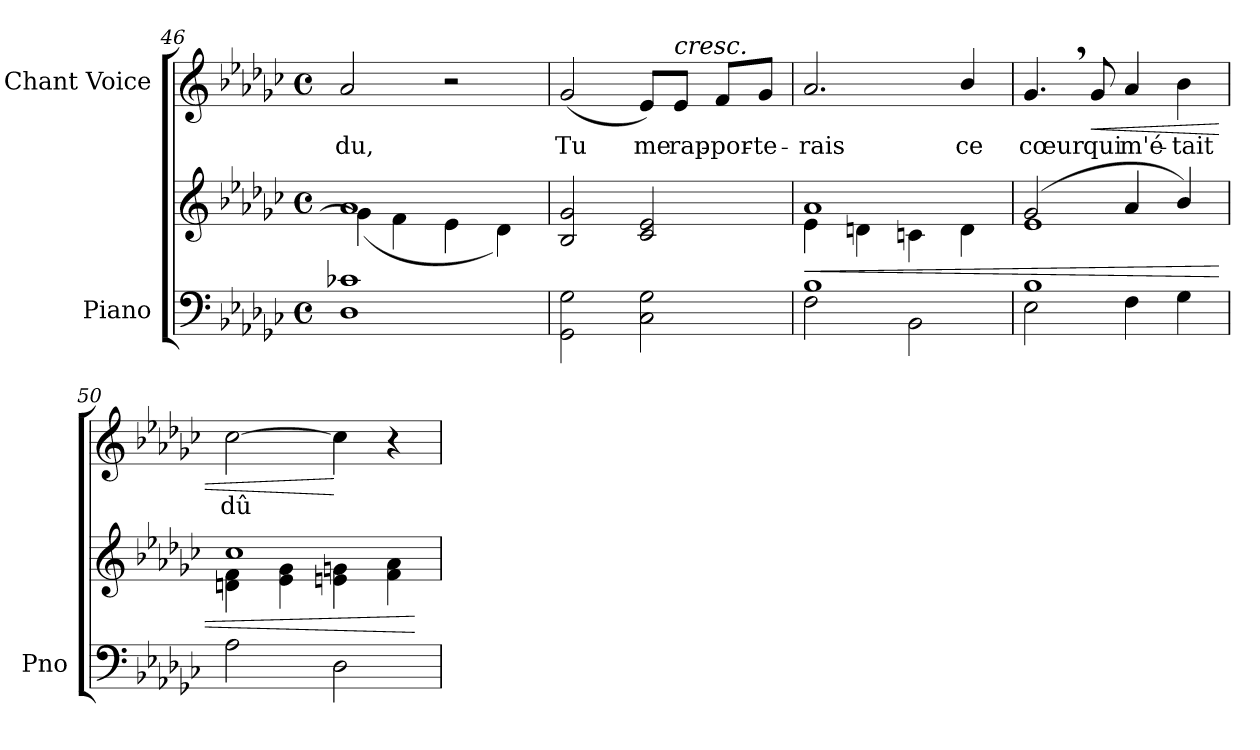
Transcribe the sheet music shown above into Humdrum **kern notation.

**kern	**kern	**dynam	**kern	**text	**dynam
*part2	*part2	*part2	*part1	*part1	*part1
*staff3	*staff2	*staff2/3	*staff1	*staff1	*staff1
*I"Piano	*	*	*I"Chant Voice	*	*
*I'Pno	*	*	*	*	*
*clefF4	*clefG2	*	*clefG2	*	*
*k[b-e-a-d-g-c-]	*k[b-e-a-d-g-c-]	*	*k[b-e-a-d-g-c-]	*	*
*M4/4	*M4/4	*	*M4/4	*	*
*met(c)	*met(c)	*	*met(c)	*	*
=46	=46	=46	=46	=46	=46
*	*^	*	*	*	*
!	!	!	!	!	!LO:LY:b	!
1D- 1c-X	1a-	(<4g-\]	.	2a-/	-du,	.
.	.	4f\	.	.	.	.
.	.	4e-\	.	2r	.	.
.	.	4d-\)	.	.	.	.
=47	=47	=47	=47	=47	=47	=47
!	!	!	!	!	!LO:LY:b	!
*	*v	*v	*	*	*	*
2GG-\ 2G-\	2B-/ 2g-/	.	(<2g-/	Tu	.
!	!	!	!	!LO:LY:b	!
2C-\ 2G-\	2c-/ 2e-/	.	8e-/L)	me	.
!	!	!	!LO:TX:a:i:t=cresc.	!	!
!	!	!	!	!LO:LY:b	!
.	.	.	8e-/J	rap-	.
!	!	!	!	!LO:LY:b	!
.	.	.	8f/L	-por-	.
!	!	!	!	!LO:LY:b	!
.	.	.	8g-/J	-te-	.
=48	=48	=48	=48	=48	=48
*^	*	*	*	*	*
!	!	!	!LO:HP:b	!	!LO:LY:b	!
*	*	*^	*	*	*	*
1B-	2F\	1a-	4e-\	<	2.a-/	-rais	.
.	.	.	4dn\	.	.	.	.
.	2BB-\	.	4cn\	.	.	.	.
!	!	!	!	!	!	!LO:LY:b	!
.	.	.	4d\	.	4b-/	ce	.
=49	=49	=49	=49	=49	=49	=49	=49
!	!	!	!	!	!	!LO:LY:b	!
1B-	2E-\	(>2g-/	1e-	.	4.g-,/	cœur	.
!	!	!	!	!	!	!LO:LY:b	!LO:HP:b
.	.	.	.	.	8g-/	qui	<
!	!	!	!	!	!	!LO:LY:b	!
.	4F\	4a-/	.	.	4a-/	m'é-	.
!	!	!	!	!	!	!LO:LY:b	!
.	4G-\	4b-/)	.	.	4b-\	-tait	.
!!LO:LB:g=z
=50	=50	=50	=50	=50	=50	=50	=50
!	!	!	!	!	!	!LO:LY:b	!
*v	*v	*	*	*	*	*	*
2A-\	1cc-	4dn\ 4f\	.	[2cc-\	dû	.
.	.	4e-\ 4g-\	.	.	.	.
2D-\	.	4en\ 4gn\	.	4cc-\]	.	[
.	.	4f\ 4a-\	.	4r	.	.
*	*v	*v	*	*	*	*
.	.	[	.	.	.
=	=	=	=	=	=
*-	*-	*-	*-	*-	*-
